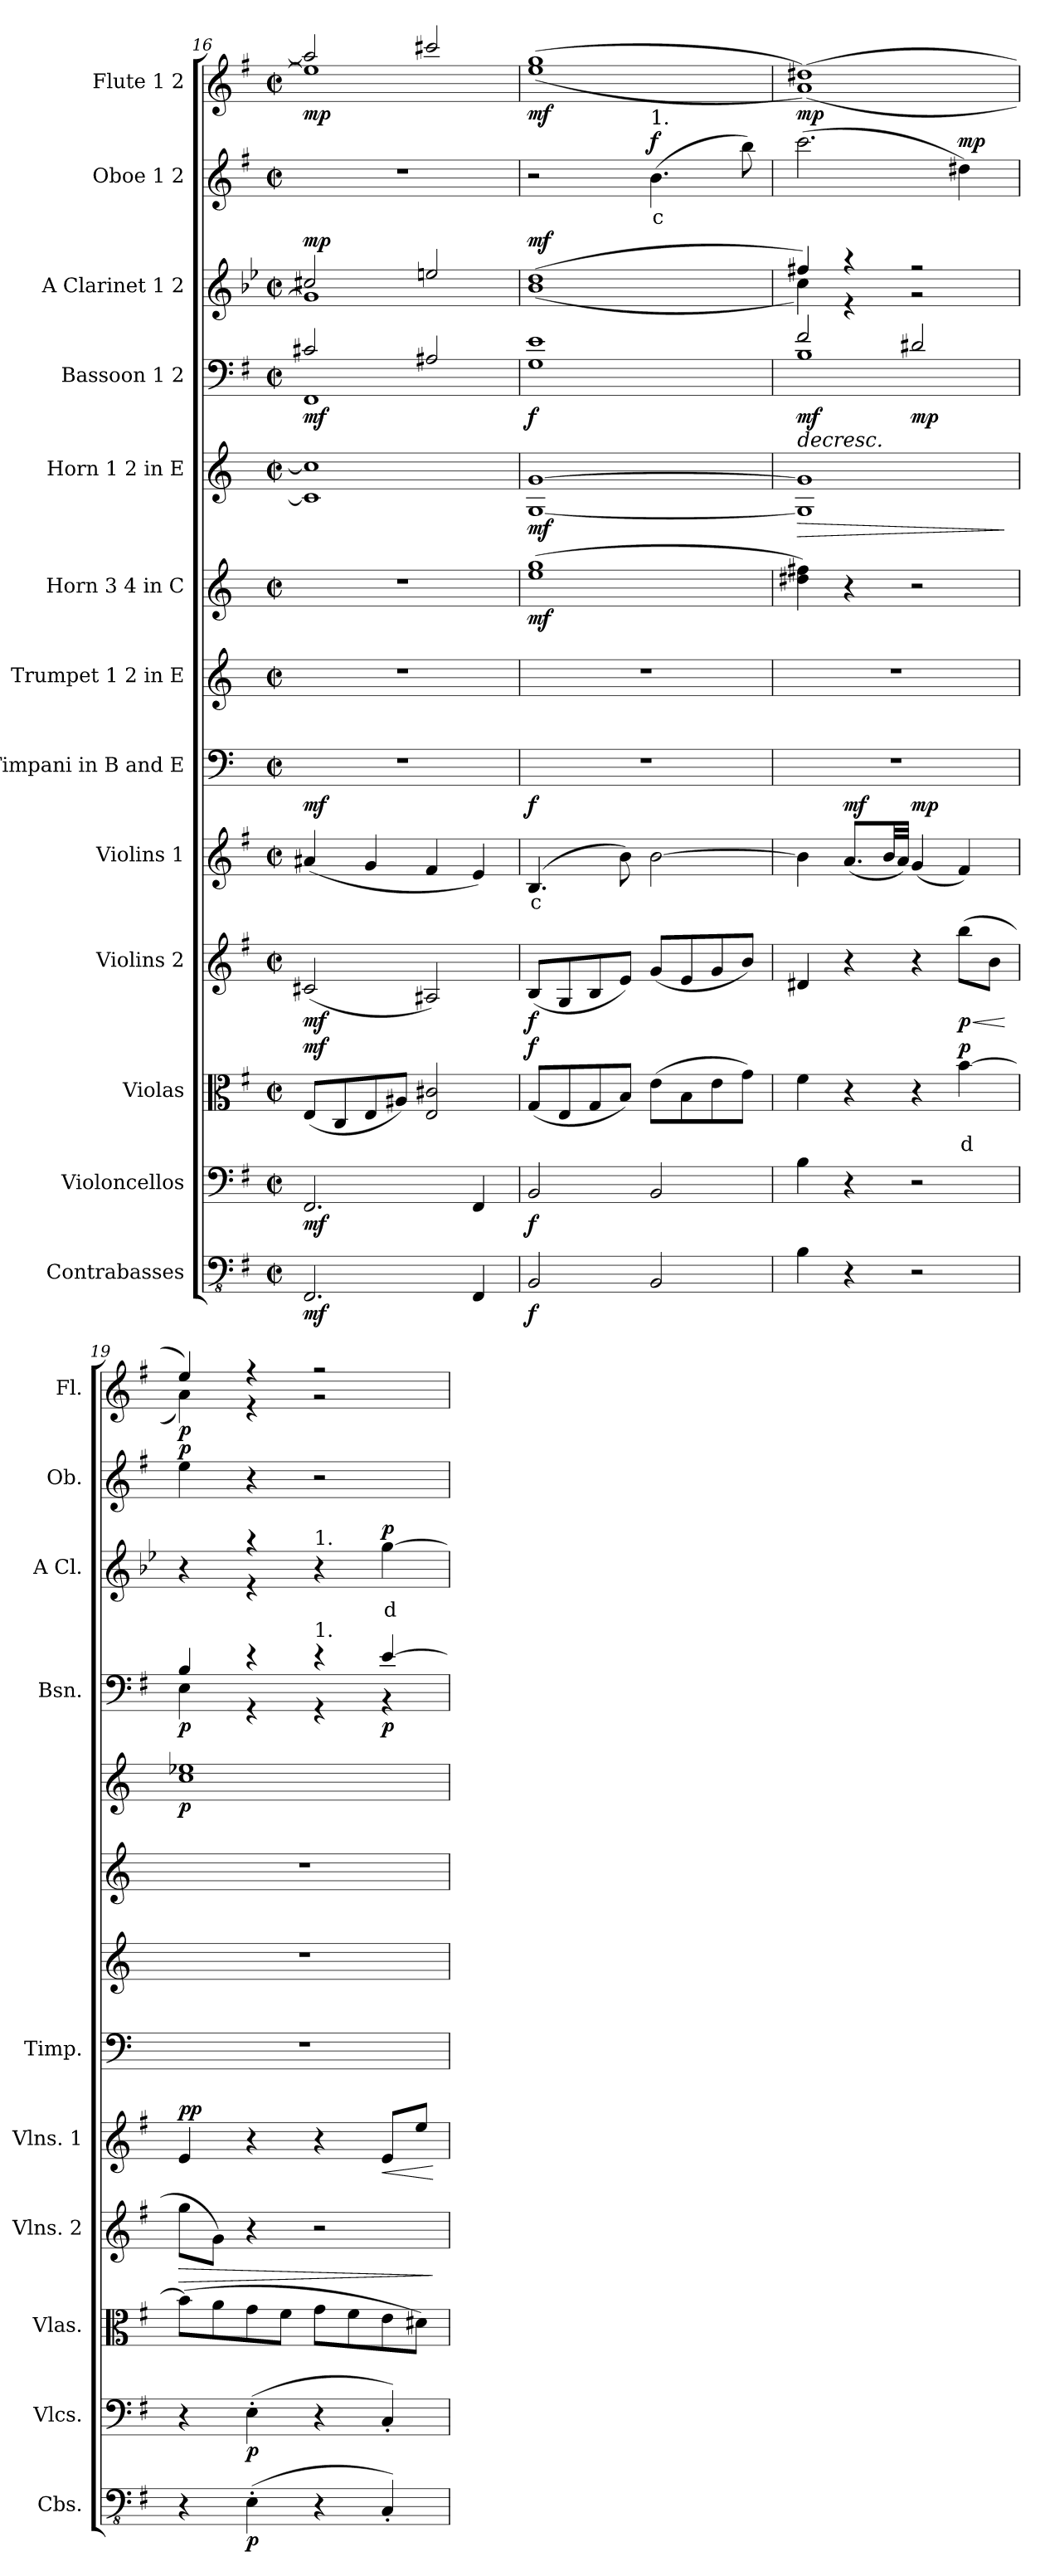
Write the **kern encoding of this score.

**kern	**dynam	**kern	**dynam	**kern	**text	**dynam	**kern	**dynam	**kern	**text	**dynam	**kern	**kern	**kern	**dynam	**kern	**dynam	**kern	**dynam	**kern	**text	**dynam	**kern	**text	**dynam	**kern	**dynam
*part13	*part13	*part12	*part12	*part11	*part11	*part11	*part10	*part10	*part9	*part9	*part9	*part8	*part7	*part6	*part6	*part5	*part5	*part4	*part4	*part3	*part3	*part3	*part2	*part2	*part2	*part1	*part1
*staff13	*staff13	*staff12	*staff12	*staff11	*staff11	*staff11	*staff10	*staff10	*staff9	*staff9	*staff9	*staff8	*staff7	*staff6	*staff6	*staff5	*staff5	*staff4	*staff4	*staff3	*staff3	*staff3	*staff2	*staff2	*staff2	*staff1	*staff1
*I"Contrabasses	*	*I"Violoncellos	*	*I"Violas	*	*	*I"Violins 2	*	*I"Violins 1	*	*	*I"Timpani in B and E	*I"Trumpet 1 2 in E	*I"Horn 3 4  in C	*	*I"Horn 1 2 in E	*	*I"Bassoon 1 2	*	*I"A Clarinet 1 2	*	*	*I"Oboe 1 2	*	*	*I"Flute 1 2	*
*I'Cbs.	*	*I'Vlcs.	*	*I'Vlas.	*	*	*I'Vlns. 2	*	*I'Vlns. 1	*	*	*I'Timp.	*	*	*	*	*	*I'Bsn.	*	*I'A Cl.	*	*	*I'Ob.	*	*	*I'Fl.	*
!!LO:PB:g=z
*clefFv4	*	*clefF4	*	*clefC3	*	*	*clefG2	*	*clefG2	*	*	*clefF4	*clefG2	*clefG2	*	*clefG2	*	*clefF4	*	*clefG2	*	*	*clefG2	*	*	*clefG2	*
*	*	*	*	*	*	*	*	*	*	*	*	*	*ITrd-2c-4	*ITrd7c12	*	*ITrd5c8	*	*	*	*ITrd2c3	*	*	*	*	*	*	*
*k[f#]	*	*k[f#]	*	*k[f#]	*	*	*k[f#]	*	*k[f#]	*	*	*k[]	*k[f#c#g#d#]	*k[]	*	*k[f#c#g#d#]	*	*k[f#]	*	*k[f#]	*	*	*k[f#]	*	*	*k[f#]	*
*M2/2	*	*M2/2	*	*M2/2	*	*	*M2/2	*	*M2/2	*	*	*M2/2	*M2/2	*M2/2	*	*M2/2	*	*M2/2	*	*M2/2	*	*	*M2/2	*	*	*M2/2	*
*met(c|)	*	*met(c|)	*	*met(c|)	*	*	*met(c|)	*	*met(c|)	*	*	*met(c|)	*met(c|)	*met(c|)	*	*met(c|)	*	*met(c|)	*	*met(c|)	*	*	*met(c|)	*	*	*met(c|)	*
=16	=16	=16	=16	=16	=16	=16	=16	=16	=16	=16	=16	=16	=16	=16	=16	=16	=16	=16	=16	=16	=16	=16	=16	=16	=16	=16	=16
*	*	*	*	*	*	*	*	*	*	*	*	*	*	*	*	*	*	*^	*	*^	*	*	*	*	*	*^	*
!	!LO:DY:b	!	!LO:DY:b	!	!	!LO:DY:b	!	!LO:DY:b	!	!	!LO:DY:b	!	!	!	!	!	!	!	!	!LO:DY:b	!	!	!	!LO:DY:b	!	!	!	!	!	!LO:DY:b
2.FFF#/	mf	2.FF#/	mf	(<8E/L	.	mf	(<2c#X/	mf	(<4a#X/	.	mf	1r	1r	1r	.	1E] 1e]	.	2c#X/	1FF#	mf	2a#X/	1e]	.	mp	1r	.	.	2aa#/]	1ee]	mp
.	.	.	.	8C/	.	.	.	.	.	.	.	.	.	.	.	.	.	.	.	.	.	.	.	.	.	.	.	.	.	.
.	.	.	.	8E/	.	.	.	.	4g/	.	.	.	.	.	.	.	.	.	.	.	.	.	.	.	.	.	.	.	.	.
.	.	.	.	8A#X/J)	.	.	.	.	.	.	.	.	.	.	.	.	.	.	.	.	.	.	.	.	.	.	.	.	.	.
.	.	.	.	2E/ 2c#X/	.	.	2A#X/)	.	4f#/	.	.	.	.	.	.	.	.	2A#X/	.	.	2cc#X/	.	.	.	.	.	.	2ccc#X/	.	.
4FFF#/	.	4FF#/	.	.	.	.	.	.	4e/)	.	.	.	.	.	.	.	.	.	.	.	.	.	.	.	.	.	.	.	.	.
=17	=17	=17	=17	=17	=17	=17	=17	=17	=17	=17	=17	=17	=17	=17	=17	=17	=17	=17	=17	=17	=17	=17	=17	=17	=17	=17	=17	=17	=17	=17
!	!LO:DY:b	!	!LO:DY:b	!	!	!LO:DY:b	!	!LO:DY:b	!	!LO:LY:color=#FF0000	!LO:DY:b	!	!	!	!LO:DY:b	!	!LO:DY:b	!	!	!LO:DY:b	!	!	!	!LO:DY:b	!	!	!	!	!	!LO:DY:b
2BBB/	f	2BB/	f	(<8G/L	.	f	(<8B/L	f	(>4.B/	c	f	1r	1r	(>1e 1g	mf	[1BB [1B	mf	1e	1G	f	(>1b	(<1g	.	mf	2r	.	.	(>1gg	(<1ee	mf
.	.	.	.	8E/	.	.	8G/	.	.	.	.	.	.	.	.	.	.	.	.	.	.	.	.	.	.	.	.	.	.	.
.	.	.	.	8G/	.	.	8B/	.	.	.	.	.	.	.	.	.	.	.	.	.	.	.	.	.	.	.	.	.	.	.
.	.	.	.	8B/J)	.	.	8e/J)	.	8b\)	.	.	.	.	.	.	.	.	.	.	.	.	.	.	.	.	.	.	.	.	.
!	!	!	!	!	!	!	!	!	!	!	!	!	!	!	!	!	!	!	!	!	!	!	!	!	!LO:TX:a:t=1.	!	!	!	!	!
!	!	!	!	!	!	!	!	!	!	!	!	!	!	!	!	!	!	!	!	!	!	!	!	!	!	!LO:LY:color=#FF0000	!LO:DY:b	!	!	!
2BBB/	.	2BB/	.	(>8e\L	.	.	(<8g/L	.	[2b\	.	.	.	.	.	.	.	.	.	.	.	.	.	.	.	(>4.b\	c	f	.	.	.
.	.	.	.	8B\	.	.	8e/	.	.	.	.	.	.	.	.	.	.	.	.	.	.	.	.	.	.	.	.	.	.	.
.	.	.	.	8e\	.	.	8g/	.	.	.	.	.	.	.	.	.	.	.	.	.	.	.	.	.	.	.	.	.	.	.
.	.	.	.	8g\J)	.	.	8b/J)	.	.	.	.	.	.	.	.	.	.	.	.	.	.	.	.	.	8bb\)	.	.	.	.	.
=18	=18	=18	=18	=18	=18	=18	=18	=18	=18	=18	=18	=18	=18	=18	=18	=18	=18	=18	=18	=18	=18	=18	=18	=18	=18	=18	=18	=18	=18	=18
!	!	!	!	!	!	!	!	!	!	!	!	!	!	!	!	!	!LO:HP:b	!	!	!LO:HP:b	!	!	!	!	!	!	!	!	!	!
!	!	!	!	!	!	!	!	!	!	!	!	!	!	!	!	!	!	!	!	!LO:DY:n=1:b	!	!	!	!	!	!	!	!	!	!LO:DY:b
4BB\	.	4B\	.	4f#\	.	.	4d#X/	.	4b\]	.	.	1r	1r	4d#X\ 4f#X\)	.	1BB] 1B]	>	2f#/	1B	> mf	4dd#X/)	4a\)	.	.	(>2.ccc\	.	.	(>1dd#X)	(<1a)	mp
!	!	!	!	!	!	!	!	!	!	!	!LO:DY:b	!	!	!	!	!	!	!	!	!	!	!	!	!	!	!	!	!	!	!
4r	.	4r	.	4r	.	.	4r	.	(<8.a/L	.	mf	.	.	4r	.	.	.	.	.	.	4r	4r	.	.	.	.	.	.	.	.
.	.	.	.	.	.	.	.	.	32b/LL	.	.	.	.	.	.	.	.	.	.	.	.	.	.	.	.	.	.	.	.	.
.	.	.	.	.	.	.	.	.	32a/JJJ)	.	.	.	.	.	.	.	.	.	.	.	.	.	.	.	.	.	.	.	.	.
!	!	!	!	!	!	!	!	!	!	!	!LO:DY:b	!	!	!	!	!	!	!	!	!LO:DY:n=2:b	!	!	!	!	!	!	!	!	!	!
2r	.	2r	.	4r	.	.	4r	.	(<4g/	.	mp	.	.	2r	.	.	.	2d#X/	.	mp	2r	2r	.	.	.	.	.	.	.	.
!	!	!	!	!	!LO:LY:color=#FF0000	!LO:DY:b	!	!LO:HP:b	!	!	!	!	!	!	!	!	!	!	!	!	!	!	!	!	!	!	!	!	!	!
!	!	!	!	!	!	!	!	!LO:DY:n=1:b	!	!	!	!	!	!	!	!	!	!	!	!	!	!	!	!	!	!	!LO:DY:b	!	!	!
.	.	.	.	[4b\	d	p	(>8bb\L	< p	4f#/)	.	.	.	.	.	.	.	.	.	.	.	.	.	.	.	4dd#X\)	.	mp	.	.	.
.	.	.	.	.	.	.	8b\J	.	.	.	.	.	.	.	.	.	.	.	.	.	.	.	.	.	.	.	.	.	.	.
*	*	*	*	*	*	*	*	*	*	*	*	*	*	*	*	*	*	*v	*v	*	*	*	*	*	*	*	*	*v	*v	*
*	*	*	*	*	*	*	*	*	*	*	*	*	*	*	*	*	*	*	*	*v	*v	*	*	*	*	*	*	*
.	.	.	.	.	.	.	.	[	.	.	.	.	.	.	.	.	]	.	]	.	.	.	.	.	.	.	.
!!LO:PB:g=z
=19	=19	=19	=19	=19	=19	=19	=19	=19	=19	=19	=19	=19	=19	=19	=19	=19	=19	=19	=19	=19	=19	=19	=19	=19	=19	=19	=19
!	!	!	!	!	!	!	!	!LO:HP:b	!	!	!LO:DY:b	!	!	!	!	!	!	!	!	!	!	!	!	!	!	!	!
*	*	*	*	*	*	*	*	*	*	*	*	*	*	*	*	*	*	*^	*	*^	*	*	*	*	*	*^	*
!	!	!	!	!	!	!	!	!	!	!	!LO:DY:n=1:b	!	!	!	!	!	!LO:DY:b	!	!	!LO:DY:b	!	!	!	!	!	!	!LO:DY:b	!	!	!LO:DY:b
4r	.	4r	.	(>8b\L]	.	.	8gg\L	>	4e/	.	p p	1r	1r	1r	.	1e 1gn	p	4B/	4E\	p	4r	4ryy	.	.	4ee\	.	p	4ee/)	4a\)	p
.	.	.	.	8a\	.	.	8g\J)	.	.	.	.	.	.	.	.	.	.	.	.	.	.	.	.	.	.	.	.	.	.	.
!	!LO:DY:b	!	!LO:DY:b	!	!	!	!	!	!	!	!	!	!	!	!	!	!	!	!	!	!	!	!	!	!	!	!	!	!	!
(>4EE'\	p	(>4E'\	p	8g\	.	.	4r	.	4r	.	.	.	.	.	.	.	.	4r	4r	.	4r	4r	.	.	4r	.	.	4r	4r	.
.	.	.	.	8f#\J	.	.	.	.	.	.	.	.	.	.	.	.	.	.	.	.	.	.	.	.	.	.	.	.	.	.
!	!	!	!	!	!	!	!	!	!	!	!	!	!	!	!	!	!	!	!	!	!LO:TX:a:t=1.	!	!	!	!	!	!	!	!	!
!	!	!	!	!	!	!	!	!	!	!	!	!	!	!	!	!	!	!LO:TX:a:t=1.	!	!	!	!	!	!	!	!	!	!	!	!
4r	.	4r	.	8g\L	.	.	2r	.	4r	.	.	.	.	.	.	.	.	4r	4r	.	4r	2ryy	.	.	2r	.	.	2r	2r	.
.	.	.	.	8f#\	.	.	.	.	.	.	.	.	.	.	.	.	.	.	.	.	.	.	.	.	.	.	.	.	.	.
!	!	!	!	!	!	!	!	!	!	!	!LO:HP:b	!	!	!	!	!	!	!	!	!LO:DY:b	!	!	!LO:LY:color=#FF0000	!LO:DY:b	!	!	!	!	!	!
4CC'/)	.	4C'/)	.	8e\	.	.	.	.	8e/L	.	<	.	.	.	.	.	.	[4e/	4r	p	[4ee\	.	d	p	.	.	.	.	.	.
.	.	.	.	8d#X\J)	.	.	.	.	8ee/J	.	.	.	.	.	.	.	.	.	.	.	.	.	.	.	.	.	.	.	.	.
*	*	*	*	*	*	*	*	*	*	*	*	*	*	*	*	*	*	*v	*v	*	*	*	*	*	*	*	*	*v	*v	*
*	*	*	*	*	*	*	*	*	*	*	*	*	*	*	*	*	*	*	*	*v	*v	*	*	*	*	*	*	*
.	.	.	.	.	.	.	.	]	.	.	[	.	.	.	.	.	.	.	.	.	.	.	.	.	.	.	.
=	=	=	=	=	=	=	=	=	=	=	=	=	=	=	=	=	=	=	=	=	=	=	=	=	=	=	=
*-	*-	*-	*-	*-	*-	*-	*-	*-	*-	*-	*-	*-	*-	*-	*-	*-	*-	*-	*-	*-	*-	*-	*-	*-	*-	*-	*-
